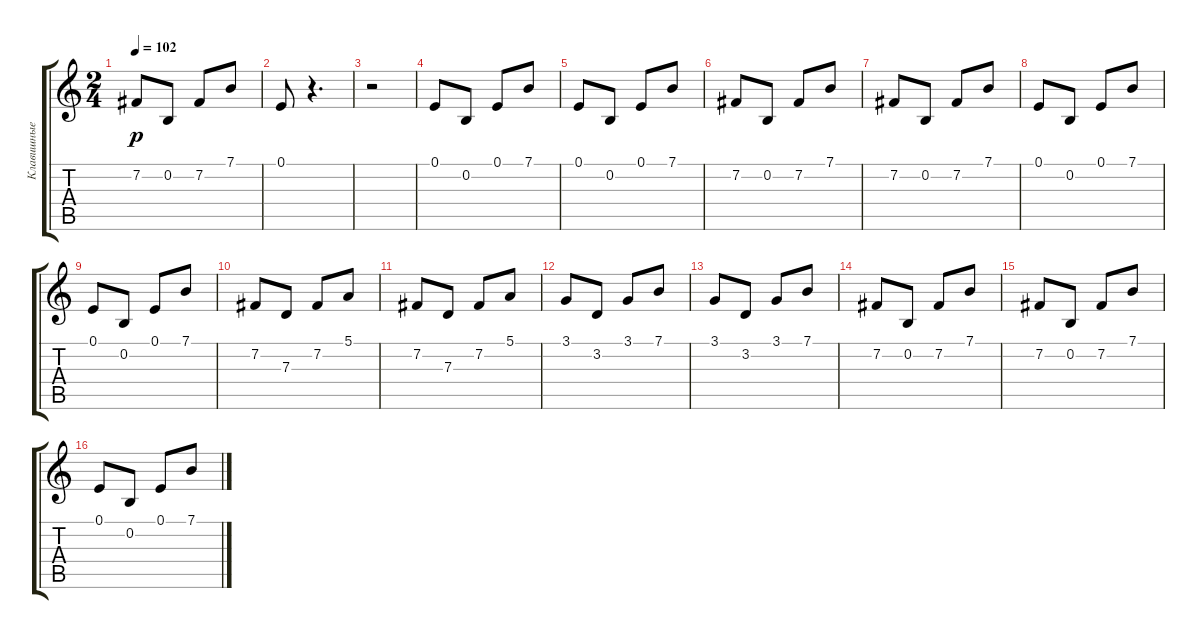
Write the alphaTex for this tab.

\track ("Клавишные" "Клавишные") {instrument synthbrass2}
\staff {score tabs}
\tuning (E4 B3 G3 D3 A2 E2) {hide}
\ts (2 4)
\tempo 102
\clef g2
\ks c
7.2.8{dy p} 0.2.8 7.2.8 7.1.8 |
0.1.8 r.4{d} |
r.2 |
0.1.8 0.2.8 0.1.8 7.1.8 |
0.1.8 0.2.8 0.1.8 7.1.8 |
7.2.8 0.2.8 7.2.8 7.1.8 |
7.2.8 0.2.8 7.2.8 7.1.8 |
0.1.8 0.2.8 0.1.8 7.1.8 |
0.1.8 0.2.8 0.1.8 7.1.8 |
7.2.8 7.3.8 7.2.8 5.1.8 |
7.2.8 7.3.8 7.2.8 5.1.8 |
3.1.8 3.2.8 3.1.8 7.1.8 |
3.1.8 3.2.8 3.1.8 7.1.8 |
7.2.8 0.2.8 7.2.8 7.1.8 |
7.2.8 0.2.8 7.2.8 7.1.8 |
0.1.8 0.2.8 0.1.8 7.1.8
